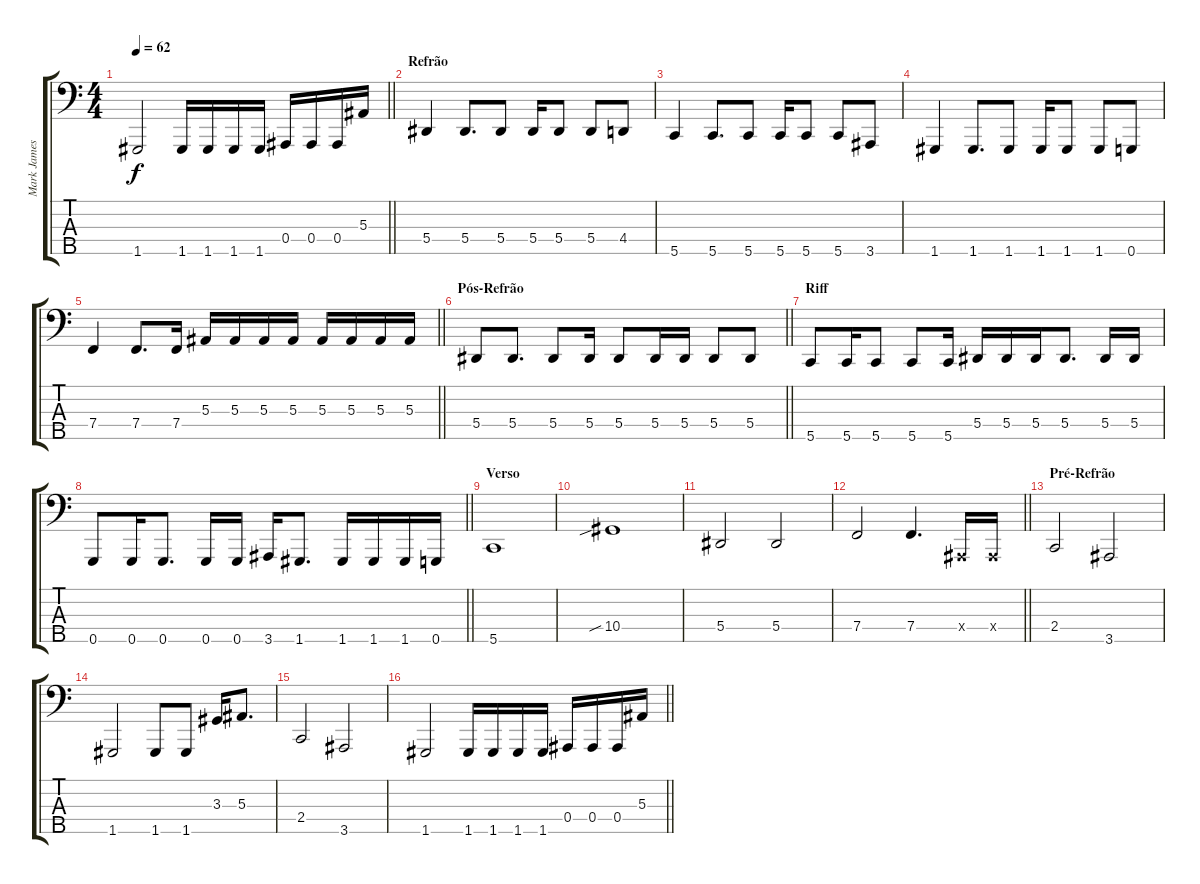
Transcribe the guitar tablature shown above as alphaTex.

\track ("Mark James" "Mark James") {instrument electricbassfinger}
\staff {score tabs}
\tuning (Eb2 Bb1 F1 Bb0 G0) {hide}
\ts (4 4)
\tempo 62
\clef f4
\barLineRight lightlight
\ks c
1.5.2{dy f} 1.5.16 1.5.16 1.5.16 1.5.16 0.4.16 0.4.16 0.4.16 5.3.16 |
\section ("" "Refrão")
5.4.4 5.4.8{d} 5.4.8 5.4.16 5.4.8 5.4.8 4.4.8 |
5.5.4 5.5.8{d} 5.5.8 5.5.16 5.5.8 5.5.8 3.5.8 |
1.5.4 1.5.8{d} 1.5.8 1.5.16 1.5.8 1.5.8 0.5.8 |
\barLineRight lightlight
7.4.4 7.4.8{d} 7.4.16 5.3.16 5.3.16 5.3.16 5.3.16 5.3.16 5.3.16 5.3.16 5.3.16 |
\section ("" "Pós-Refrão")
\barLineRight lightlight
5.4.8 5.4.8{d} 5.4.8 5.4.16 5.4.8 5.4.16 5.4.16 5.4.8 5.4.8 |
\section ("" "Riff")
5.5.8 5.5.16 5.5.8 5.5.8 5.5.16 5.4.16 5.4.16 5.4.16 5.4.8{d} 5.4.16 5.4.16 |
\barLineRight lightlight
0.5.8 0.5.16 0.5.8{d} 0.5.16 0.5.16 3.5.16 1.5.8{d} 1.5.16 1.5.16 1.5.16 0.5.16 |
\section ("" "Verso")
5.5.1 |
10.4{sib}.1 |
5.4.2 5.4.2 |
\barLineRight lightlight
7.4.2 7.4.4{d} 0.4{x}.16 0.4{x}.16 |
\section ("" "Pré-Refrão")
2.4.2 3.5.2 |
1.5.2 1.5.8 1.5.8 3.3.16 5.3.8{d} |
2.4.2 3.5.2 |
\barLineRight lightlight
1.5.2 1.5.16 1.5.16 1.5.16 1.5.16 0.4.16 0.4.16 0.4.16 5.3.16
